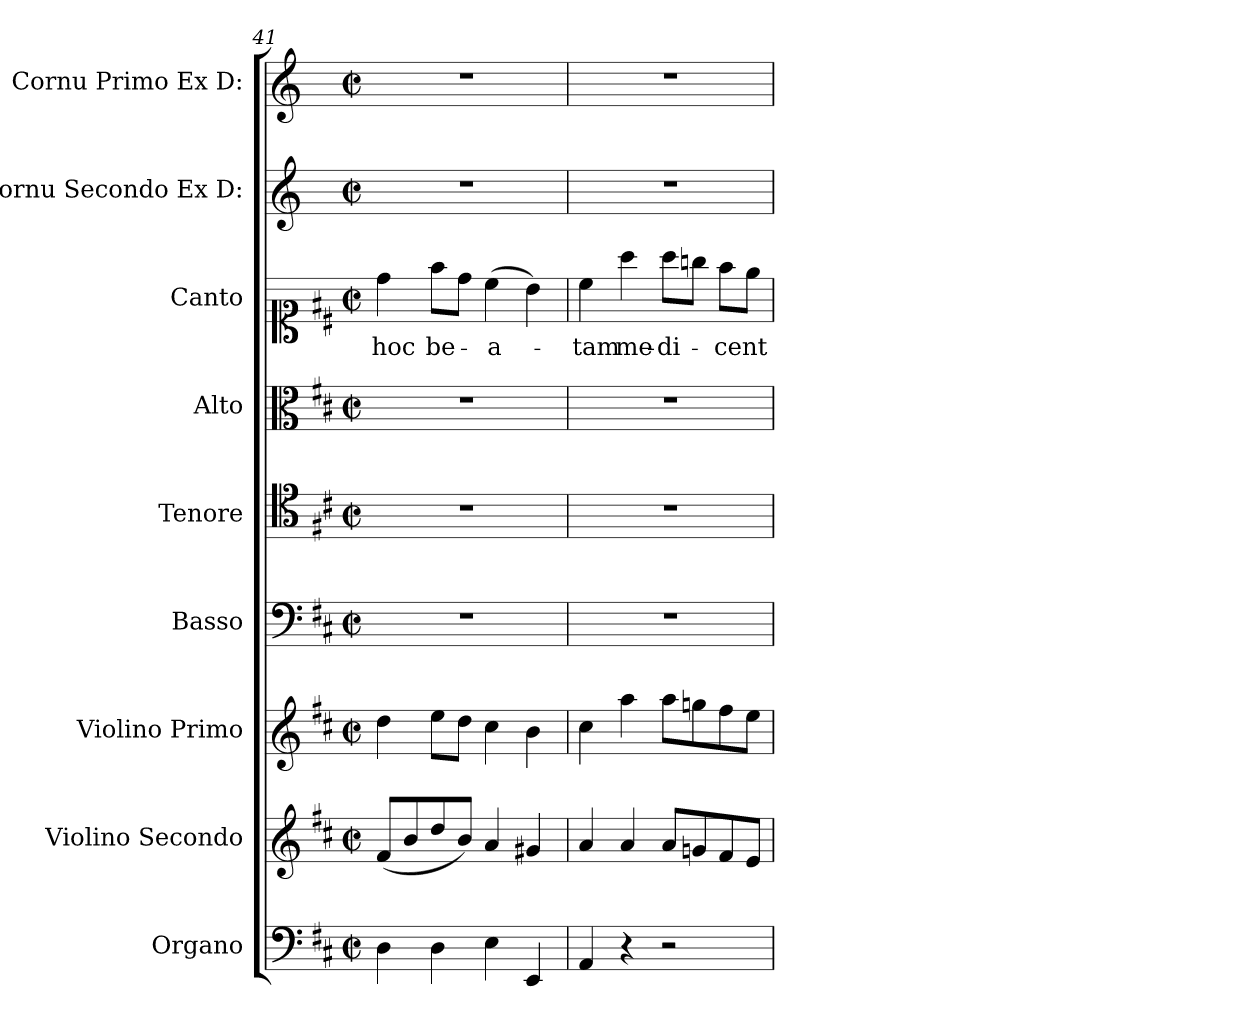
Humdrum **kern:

**kern	**kern	**dynam	**kern	**dynam	**kern	**kern	**kern	**kern	**text	**kern	**kern
*part9	*part8	*part8	*part7	*part7	*part6	*part5	*part4	*part3	*part3	*part2	*part1
*staff9	*staff8	*staff8	*staff7	*staff7	*staff6	*staff5	*staff4	*staff3	*staff3	*staff2	*staff1
*I"Organo	*I"Violino Secondo	*	*I"Violino Primo	*	*I"Basso	*I"Tenore	*I"Alto	*I"Canto	*	*I"Cornu Secondo Ex D:	*I"Cornu Primo Ex D:
*	*I'vl 2	*	*I'vl 1	*	*I'B	*I'T	*I'A	*	*	*I'cor 2	*I'cor 1
*clefF4	*clefG2	*	*clefG2	*	*clefF4	*clefC4	*clefC3	*clefC1	*	*clefG2	*clefG2
*	*	*	*	*	*	*	*	*	*	*ITrd-1c-2	*ITrd-1c-2
*k[f#c#]	*k[f#c#]	*	*k[f#c#]	*	*k[f#c#]	*k[f#c#]	*k[f#c#]	*k[f#c#]	*	*k[f#c#]	*k[f#c#]
*M2/2	*M2/2	*	*M2/2	*	*M2/2	*M2/2	*M2/2	*M2/2	*	*M2/2	*M2/2
*met(c|)	*met(c|)	*	*met(c|)	*	*met(c|)	*met(c|)	*met(c|)	*met(c|)	*	*met(c|)	*met(c|)
=41	=41	=41	=41	=41	=41	=41	=41	=41	=41	=41	=41
4D\	(8f#/L	.	4dd\	.	1r	1r	1r	4dd\	hoc	1r	1r
.	8b/	.	.	.	.	.	.	.	.	.	.
4D\	8dd/	.	8ee\L	.	.	.	.	8ff#\L	be-	.	.
.	8b/J)	.	8dd\J	.	.	.	.	8dd\J	.	.	.
4E\	4a/	.	4cc#\	.	.	.	.	(4cc#\	-a-	.	.
4EE/	4g#X/	.	4b\	.	.	.	.	4b\)	.	.	.
=42	=42	=42	=42	=42	=42	=42	=42	=42	=42	=42	=42
!	!	!LO:DY:a	!	!LO:DY:a	!	!	!	!	!	!	!
4AA/	4a/	f&colon;	4cc#\	for&colon;	1r	1r	1r	4cc#\	-tam	1r	1r
4r	4a/	.	4aa\	.	.	.	.	4aa\	me-	.	.
2r	8a/L	.	8aa\L	.	.	.	.	8aa\L	-di-	.	.
.	8gn/	.	8ggn\	.	.	.	.	8ggn\J	.	.	.
.	8f#/	.	8ff#\	.	.	.	.	8ff#\L	-cent	.	.
.	8e/J	.	8ee\J	.	.	.	.	8ee\J	.	.	.
=	=	=	=	=	=	=	=	=	=	=	=
*-	*-	*-	*-	*-	*-	*-	*-	*-	*-	*-	*-
